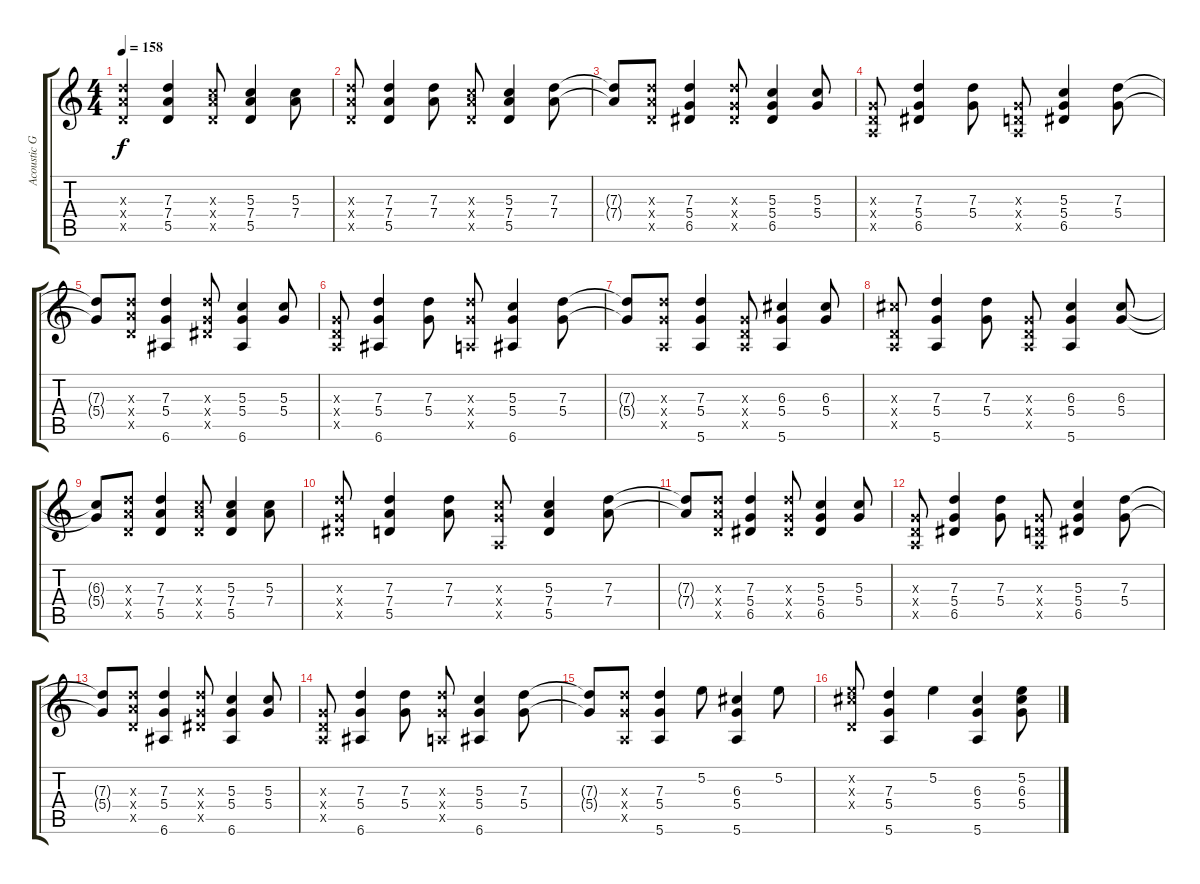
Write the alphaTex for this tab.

\track ("Acoustic Guitar" "Acoustic G") {instrument acousticguitarsteel}
\staff {score tabs}
\tuning (E4 B3 G3 D3 A2 E2) {hide}
\ts (4 4)
\tempo 158
\clef g2
\ks c
(7.3{x} 7.4{x} 5.5{x}).4{dy f} (7.3 7.4 5.5).4 (5.3{x} 7.4{x} 5.5{x}).8 (5.3 7.4 5.5).4 (5.3 7.4).8 |
(7.3{x} 7.4{x} 5.5{x}).8 (7.3 7.4 5.5).4 (7.3 7.4).8 (5.3{x} 7.4{x} 5.5{x}).8 (5.3 7.4 5.5).4 (7.3 7.4).8 |
(7.3{t} 7.4{t}).8 (7.3{x} 7.4{x} 5.5{x}).8 (7.3 5.4 6.5).4 (7.3{x} 5.4{x} 6.5{x}).8 (5.3 5.4 6.5).4 (5.3 5.4).8 |
(0.3{x} 0.4{x} 0.5{x}).8 (7.3 5.4 6.5).4 (7.3 5.4).8 (0.3{x} 0.4{x} 0.5{x}).8 (5.3 5.4 6.5).4 (7.3 5.4).8 |
(7.3{t} 5.4{t}).8 (7.3{x} 7.4{x} 5.5{x}).8 (7.3 5.4 6.6).4 (7.3{x} 5.4{x} 6.5{x}).8 (5.3 5.4 6.6).4 (5.3 5.4).8 |
(0.3{x} 0.4{x} 0.5{x}).8 (7.3 5.4 6.6).4 (7.3 5.4).8 (7.3{x} 5.4{x} 0.5{x}).8 (5.3 5.4 6.6).4 (7.3 5.4).8 |
(7.3{t} 5.4{t}).8 (7.3{x} 5.4{x} 0.5{x}).8 (7.3 5.4 5.6).4 (0.3{x} 0.4{x} 0.5{x}).8 (6.3 5.4 5.6).4 (6.3 5.4).8 |
(6.3{x} 0.4{x} 0.5{x}).8 (7.3 5.4 5.6).4 (7.3 5.4).8 (0.3{x} 0.4{x} 0.5{x}).8 (6.3 5.4 5.6).4 (6.3 5.4).8 |
(6.3{t} 5.4{t}).8 (7.3{x} 7.4{x} 5.5{x}).8 (7.3 7.4 5.5).4 (5.3{x} 7.4{x} 5.5{x}).8 (5.3 7.4 5.5).4 (5.3 7.4).8 |
(7.3{x} 5.4{x} 6.5{x}).8 (7.3 7.4 5.5).4 (7.3 7.4).8 (5.3{x} 5.4{x} 0.5{x}).8 (5.3 7.4 5.5).4 (7.3 7.4).8 |
(7.3{t} 7.4{t}).8 (7.3{x} 7.4{x} 5.5{x}).8 (7.3 5.4 6.5).4 (7.3{x} 5.4{x} 6.5{x}).8 (5.3 5.4 6.5).4 (5.3 5.4).8 |
(0.3{x} 0.4{x} 0.5{x}).8 (7.3 5.4 6.5).4 (7.3 5.4).8 (0.3{x} 0.4{x} 0.5{x}).8 (5.3 5.4 6.5).4 (7.3 5.4).8 |
(7.3{t} 5.4{t}).8 (7.3{x} 7.4{x} 5.5{x}).8 (7.3 5.4 6.6).4 (7.3{x} 5.4{x} 6.5{x}).8 (5.3 5.4 6.6).4 (5.3 5.4).8 |
(0.3{x} 0.4{x} 0.5{x}).8 (7.3 5.4 6.6).4 (7.3 5.4).8 (7.3{x} 5.4{x} 0.5{x}).8 (5.3 5.4 6.6).4 (7.3 5.4).8 |
(7.3{t} 5.4{t}).8 (7.3{x} 5.4{x} 0.5{x}).8 (7.3 5.4 5.6).4 5.2.8 (6.3 5.4 5.6).4 5.2.8 |
(5.2{x} 6.3{x} 0.4{x}).8 (7.3 5.4 5.6).4 5.2.4 (6.3 5.4 5.6).4 (5.2 6.3 5.4).8
